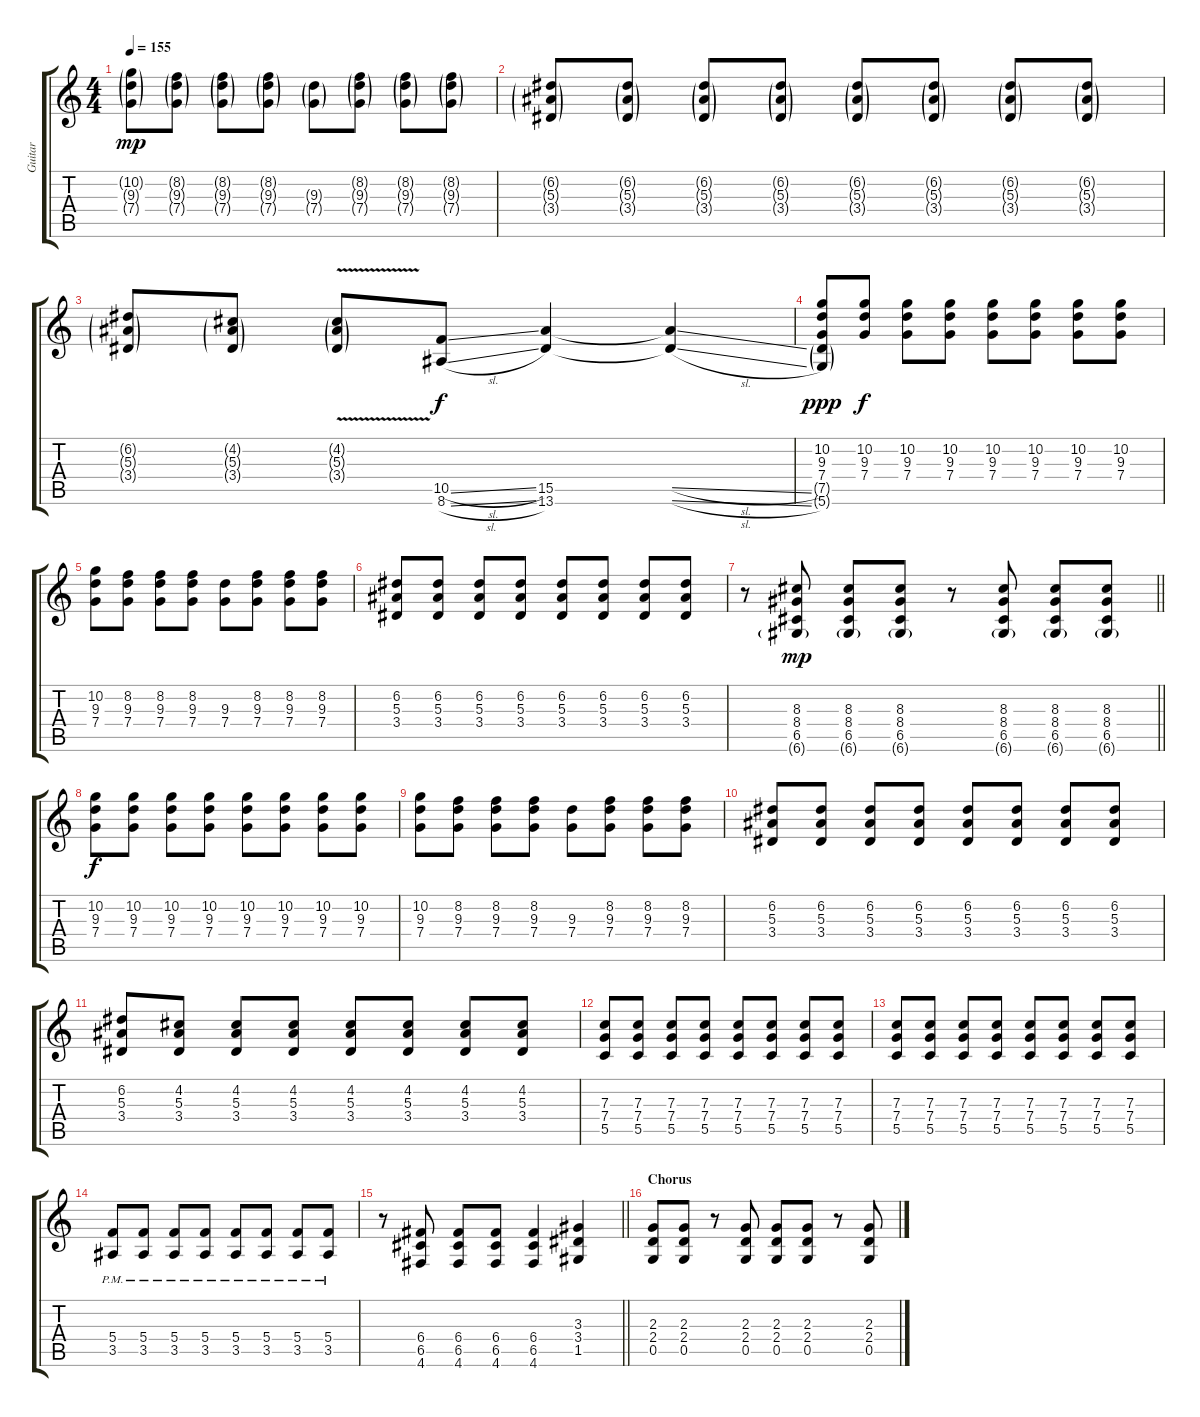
\track ("Guitar" "Guitar") {instrument distortionguitar}
\staff {score tabs}
\tuning (D4 A3 F3 C3 G2 D2) {hide}
\ts (4 4)
\tempo 155
\clef g2
\ks c
(10.2{g} 9.3{g} 7.4{g}).8{dy mp} (8.2{g} 9.3{g} 7.4{g}).8 (8.2{g} 9.3{g} 7.4{g}).8 (8.2{g} 9.3{g} 7.4{g}).8 (9.3{g} 7.4{g}).8 (8.2{g} 9.3{g} 7.4{g}).8 (8.2{g} 9.3{g} 7.4{g}).8 (8.2{g} 9.3{g} 7.4{g}).8 |
(6.2{g} 5.3{g} 3.4{g}).8 (6.2{g} 5.3{g} 3.4{g}).8 (6.2{g} 5.3{g} 3.4{g}).8 (6.2{g} 5.3{g} 3.4{g}).8 (6.2{g} 5.3{g} 3.4{g}).8 (6.2{g} 5.3{g} 3.4{g}).8 (6.2{g} 5.3{g} 3.4{g}).8 (6.2{g} 5.3{g} 3.4{g}).8 |
(6.2{g} 5.3{g} 3.4{g}).8 (4.2{g} 5.3{g} 3.4{g}).8 (4.2{g} 5.3{g} 3.4{v g}).8 (10.5{sl} 8.6{sl}).8{dy f} (15.5 13.6).4 (15.5{sl t} 13.6{sl t}).4 |
(10.2 9.3 7.4 7.5{g} 5.6{g}).8{dy ppp} (10.2 9.3 7.4).8{dy f} (10.2 9.3 7.4).8 (10.2 9.3 7.4).8 (10.2 9.3 7.4).8 (10.2 9.3 7.4).8 (10.2 9.3 7.4).8 (10.2 9.3 7.4).8 |
(10.2 9.3 7.4).8 (8.2 9.3 7.4).8 (8.2 9.3 7.4).8 (8.2 9.3 7.4).8 (9.3 7.4).8 (8.2 9.3 7.4).8 (8.2 9.3 7.4).8 (8.2 9.3 7.4).8 |
(6.2 5.3 3.4).8 (6.2 5.3 3.4).8 (6.2 5.3 3.4).8 (6.2 5.3 3.4).8 (6.2 5.3 3.4).8 (6.2 5.3 3.4).8 (6.2 5.3 3.4).8 (6.2 5.3 3.4).8 |
\barLineRight lightlight
r.8 (8.3 8.4 6.5 6.6{g}).8{dy mp} (8.3 8.4 6.5 6.6{g}).8 (8.3 8.4 6.5 6.6{g}).8 r.8 (8.3 8.4 6.5 6.6{g}).8 (8.3 8.4 6.5 6.6{g}).8 (8.3 8.4 6.5 6.6{g}).8 |
(10.2 9.3 7.4).8{dy f} (10.2 9.3 7.4).8 (10.2 9.3 7.4).8 (10.2 9.3 7.4).8 (10.2 9.3 7.4).8 (10.2 9.3 7.4).8 (10.2 9.3 7.4).8 (10.2 9.3 7.4).8 |
(10.2 9.3 7.4).8 (8.2 9.3 7.4).8 (8.2 9.3 7.4).8 (8.2 9.3 7.4).8 (9.3 7.4).8 (8.2 9.3 7.4).8 (8.2 9.3 7.4).8 (8.2 9.3 7.4).8 |
(6.2 5.3 3.4).8 (6.2 5.3 3.4).8 (6.2 5.3 3.4).8 (6.2 5.3 3.4).8 (6.2 5.3 3.4).8 (6.2 5.3 3.4).8 (6.2 5.3 3.4).8 (6.2 5.3 3.4).8 |
(6.2 5.3 3.4).8 (4.2 5.3 3.4).8 (4.2 5.3 3.4).8 (4.2 5.3 3.4).8 (4.2 5.3 3.4).8 (4.2 5.3 3.4).8 (4.2 5.3 3.4).8 (4.2 5.3 3.4).8 |
(7.3 7.4 5.5).8 (7.3 7.4 5.5).8 (7.3 7.4 5.5).8 (7.3 7.4 5.5).8 (7.3 7.4 5.5).8 (7.3 7.4 5.5).8 (7.3 7.4 5.5).8 (7.3 7.4 5.5).8 |
(7.3 7.4 5.5).8 (7.3 7.4 5.5).8 (7.3 7.4 5.5).8 (7.3 7.4 5.5).8 (7.3 7.4 5.5).8 (7.3 7.4 5.5).8 (7.3 7.4 5.5).8 (7.3 7.4 5.5).8 |
(5.4{pm} 3.5{pm}).8 (5.4{pm} 3.5{pm}).8 (5.4{pm} 3.5{pm}).8 (5.4{pm} 3.5{pm}).8 (5.4{pm} 3.5{pm}).8 (5.4{pm} 3.5{pm}).8 (5.4{pm} 3.5{pm}).8 (5.4{pm} 3.5{pm}).8 |
\barLineRight lightlight
r.8 (6.4 6.5 4.6).8 (6.4 6.5 4.6).8 (6.4 6.5 4.6).8 (6.4 6.5 4.6).4 (3.3 3.4 1.5).4 |
\section ("" "Chorus")
(2.3 2.4 0.5).8 (2.3 2.4 0.5).8 r.8 (2.3 2.4 0.5).8 (2.3 2.4 0.5).8 (2.3 2.4 0.5).8 r.8 (2.3 2.4 0.5).8
